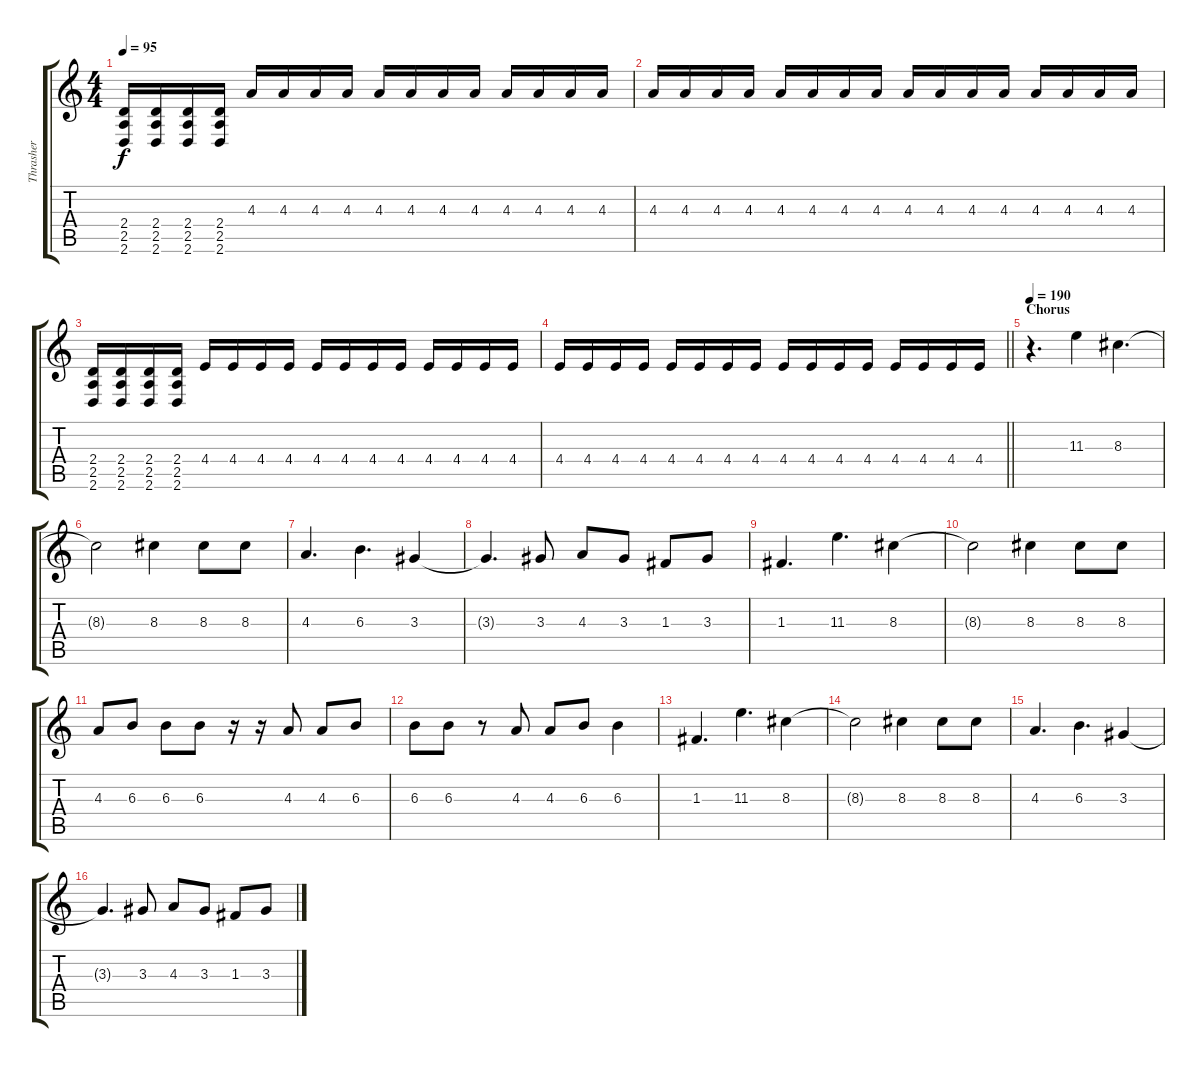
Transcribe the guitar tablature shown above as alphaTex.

\track ("Thrasher" "Thrasher") {instrument distortionguitar}
\staff {score tabs}
\tuning (D4 A3 F3 C3 G2 C2) {hide}
\ts (4 4)
\tempo 95
\clef g2
\ks c
(2.4 2.5 2.6).16{dy f} (2.4 2.5 2.6).16 (2.4 2.5 2.6).16 (2.4 2.5 2.6).16 4.3.16 4.3.16 4.3.16 4.3.16 4.3.16 4.3.16 4.3.16 4.3.16 4.3.16 4.3.16 4.3.16 4.3.16 |
4.3.16 4.3.16 4.3.16 4.3.16 4.3.16 4.3.16 4.3.16 4.3.16 4.3.16 4.3.16 4.3.16 4.3.16 4.3.16 4.3.16 4.3.16 4.3.16 |
(2.4 2.5 2.6).16 (2.4 2.5 2.6).16 (2.4 2.5 2.6).16 (2.4 2.5 2.6).16 4.4.16 4.4.16 4.4.16 4.4.16 4.4.16 4.4.16 4.4.16 4.4.16 4.4.16 4.4.16 4.4.16 4.4.16 |
\barLineRight lightlight
4.4.16 4.4.16 4.4.16 4.4.16 4.4.16 4.4.16 4.4.16 4.4.16 4.4.16 4.4.16 4.4.16 4.4.16 4.4.16 4.4.16 4.4.16 4.4.16 |
\section ("" "Chorus")
\tempo 190
r.4{d volume 11 balance 8} 11.3.4 8.3.4{d} |
8.3{t}.2 8.3.4 8.3.8 8.3.8 |
4.3.4{d} 6.3.4{d} 3.3.4 |
3.3{t}.4{d} 3.3.8 4.3.8 3.3.8 1.3.8 3.3.8 |
1.3.4{d} 11.3.4{d} 8.3.4 |
8.3{t}.2 8.3.4 8.3.8 8.3.8 |
4.3.8 6.3.8 6.3.8 6.3.8 r.16 r.16 4.3.8 4.3.8 6.3.8 |
6.3.8 6.3.8 r.8 4.3.8 4.3.8 6.3.8 6.3.4 |
1.3.4{d} 11.3.4{d} 8.3.4 |
8.3{t}.2 8.3.4 8.3.8 8.3.8 |
4.3.4{d} 6.3.4{d} 3.3.4 |
3.3{t}.4{d} 3.3.8 4.3.8 3.3.8 1.3.8 3.3.8
